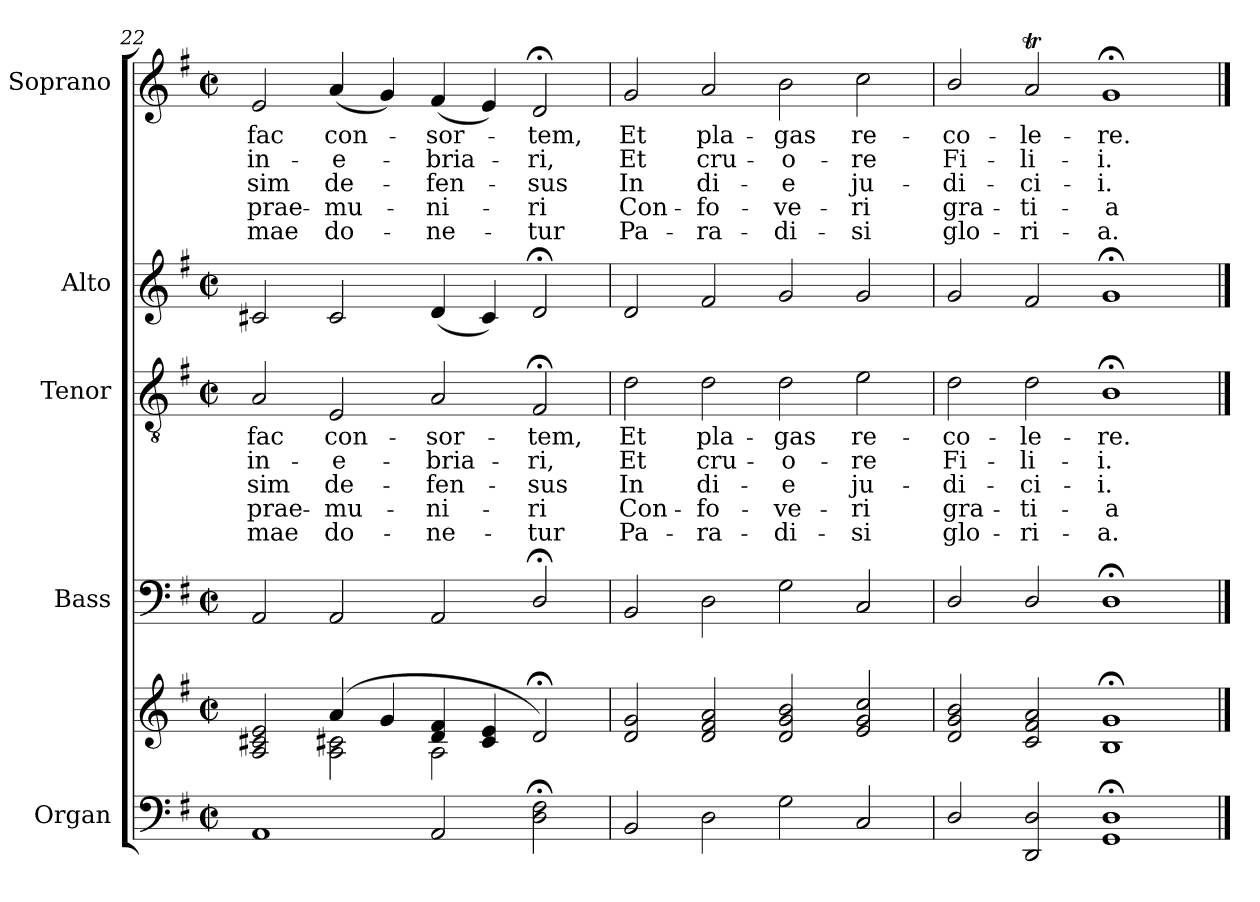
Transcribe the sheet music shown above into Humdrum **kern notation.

**kern	**kern	**kern	**kern	**text	**text	**text	**text	**text	**kern	**kern	**text	**text	**text	**text	**text
*part5	*part5	*part4	*part3	*part3	*part3	*part3	*part3	*part3	*part2	*part1	*part1	*part1	*part1	*part1	*part1
*staff6	*staff5	*staff4	*staff3	*staff3	*staff3	*staff3	*staff3	*staff3	*staff2	*staff1	*staff1	*staff1	*staff1	*staff1	*staff1
*I"Organ	*	*I"Bass	*I"Tenor	*	*	*	*	*	*I"Alto	*I"Soprano	*	*	*	*	*
*	*	*I'B	*I'T	*	*	*	*	*	*I'A	*I'S	*	*	*	*	*
!!LO:LB:g=z
*clefF4	*clefG2	*clefF4	*clefGv2	*	*	*	*	*	*clefG2	*clefG2	*	*	*	*	*
*k[f#]	*k[f#]	*k[f#]	*k[f#]	*	*	*	*	*	*k[f#]	*k[f#]	*	*	*	*	*
*G:	*G:	*G:	*G:	*	*	*	*	*	*G:	*G:	*	*	*	*	*
*M4/2	*M4/2	*M4/2	*M4/2	*	*	*	*	*	*M4/2	*M4/2	*	*	*	*	*
*met(c|)	*met(c|)	*met(c|)	*met(c|)	*	*	*	*	*	*met(c|)	*met(c|)	*	*	*	*	*
=22	=22	=22	=22	=22	=22	=22	=22	=22	=22	=22	=22	=22	=22	=22	=22
*	*^	*	*	*	*	*	*	*	*	*	*	*	*	*	*
!	!	!	!	!	!LO:LY:b	!LO:LY:b	!LO:LY:b	!LO:LY:b	!LO:LY:b	!	!	!LO:LY:b	!LO:LY:b	!LO:LY:b	!LO:LY:b	!LO:LY:b
1AA	2A/ 2c#X/ 2e/	2ryy	2AA	2A	-fac	in-	-sim	prae-	-mae	2c#X	2e	-fac	in-	-sim	prae-	-mae
!	!	!	!	!	!LO:LY:b	!LO:LY:b	!LO:LY:b	!LO:LY:b	!LO:LY:b	!	!	!LO:LY:b	!LO:LY:b	!LO:LY:b	!LO:LY:b	!LO:LY:b
.	(>4a/	2A\ 2c#X\	2AA	2E	con-	-e-	-de-	-mu-	-do-	2c#	(<4a	con-	e-	de-	mu-	do-
.	4g/	.	.	.	.	.	.	.	.	.	4g)	.	.	.	.	.
!	!	!	!	!	!LO:LY:b	!LO:LY:b	!LO:LY:b	!LO:LY:b	!LO:LY:b	!	!	!LO:LY:b	!LO:LY:b	!LO:LY:b	!LO:LY:b	!LO:LY:b
2AA	4d/ 4f#/	2A\	2AA	2A	-sor-	-bria-	-fen-	-ni-	-ne-	(<4d	(<4f#	sor-	bria-	fen-	ni-	ne-
.	4c#/ 4e/	.	.	.	.	.	.	.	.	4c#)	4e)	.	.	.	.	.
!	!	!	!	!	!LO:LY:b	!LO:LY:b	!LO:LY:b	!LO:LY:b	!LO:LY:b	!	!	!LO:LY:b	!LO:LY:b	!LO:LY:b	!LO:LY:b	!LO:LY:b
2D;< 2F#;<	2d;</)	2ryy	2D;</	2F#;<	-tem,	ri,	sus	ri	tur	2d;<	2d;<	tem,	ri,	sus	ri	tur
=23	=23	=23	=23	=23	=23	=23	=23	=23	=23	=23	=23	=23	=23	=23	=23	=23
!	!	!	!	!	!LO:LY:b	!LO:LY:b	!LO:LY:b	!LO:LY:b	!LO:LY:b	!	!	!LO:LY:b	!LO:LY:b	!LO:LY:b	!LO:LY:b	!LO:LY:b
2BB	2d/ 2g/	0ryy	2BB	2d	Et	Et	In	Con-	-Pa-	2d	2g	Et	Et	In	Con-	-Pa-
!	!	!	!	!	!LO:LY:b	!LO:LY:b	!LO:LY:b	!LO:LY:b	!LO:LY:b	!	!	!LO:LY:b	!LO:LY:b	!LO:LY:b	!LO:LY:b	!LO:LY:b
2D	2d/ 2f#/ 2a/	.	2D	2d	-pla-	-cru-	-di-	-fo-	-ra-	2f#	2a	-pla-	-cru-	-di-	-fo-	-ra-
!	!	!	!	!	!LO:LY:b	!LO:LY:b	!LO:LY:b	!LO:LY:b	!LO:LY:b	!	!	!LO:LY:b	!LO:LY:b	!LO:LY:b	!LO:LY:b	!LO:LY:b
2G	2d/ 2g/ 2b/	.	2G	2d	-gas	o-	-e	ve-	-di-	2g	2b	-gas	o-	-e	ve-	-di-
!	!	!	!	!	!LO:LY:b	!LO:LY:b	!LO:LY:b	!LO:LY:b	!LO:LY:b	!	!	!LO:LY:b	!LO:LY:b	!LO:LY:b	!LO:LY:b	!LO:LY:b
2C	2e/ 2g/ 2cc/	.	2C	2e	-re-	-re	ju-	-ri	si	2g	2cc	-re-	-re	ju-	-ri	si
=24	=24	=24	=24	=24	=24	=24	=24	=24	=24	=24	=24	=24	=24	=24	=24	=24
!	!	!	!	!	!LO:LY:b	!LO:LY:b	!LO:LY:b	!LO:LY:b	!LO:LY:b	!	!	!LO:LY:b	!LO:LY:b	!LO:LY:b	!LO:LY:b	!LO:LY:b
2D/	2d/ 2g/ 2b/	0ryy	2D/	2d	co-	-Fi-	-di-	-gra-	-glo-	2g	2b/	co-	-Fi-	-di-	-gra-	-glo-
!	!	!	!	!	!LO:LY:b	!LO:LY:b	!LO:LY:b	!LO:LY:b	!LO:LY:b	!	!	!LO:LY:b	!LO:LY:b	!LO:LY:b	!LO:LY:b	!LO:LY:b
2DD 2D	2c/ 2f#/ 2a/	.	2D/	2d	-le-	-li-	-ci-	-ti-	-ri-	2f#	2aT	-le-	-li-	-ci-	-ti-	-ri-
!	!	!	!	!	!LO:LY:b	!LO:LY:b	!LO:LY:b	!LO:LY:b	!LO:LY:b	!	!	!LO:LY:b	!LO:LY:b	!LO:LY:b	!LO:LY:b	!LO:LY:b
1GG;< 1D;<	1B/;< 1g/;<	.	1D;<	1B;<	-re.	i.	i.	a	a.	1g;<	1g;<	-re.	i.	i.	a	a.
*	*v	*v	*	*	*	*	*	*	*	*	*	*	*	*	*	*
==	==	==	==	==	==	==	==	==	==	==	==	==	==	==	==
*-	*-	*-	*-	*-	*-	*-	*-	*-	*-	*-	*-	*-	*-	*-	*-
